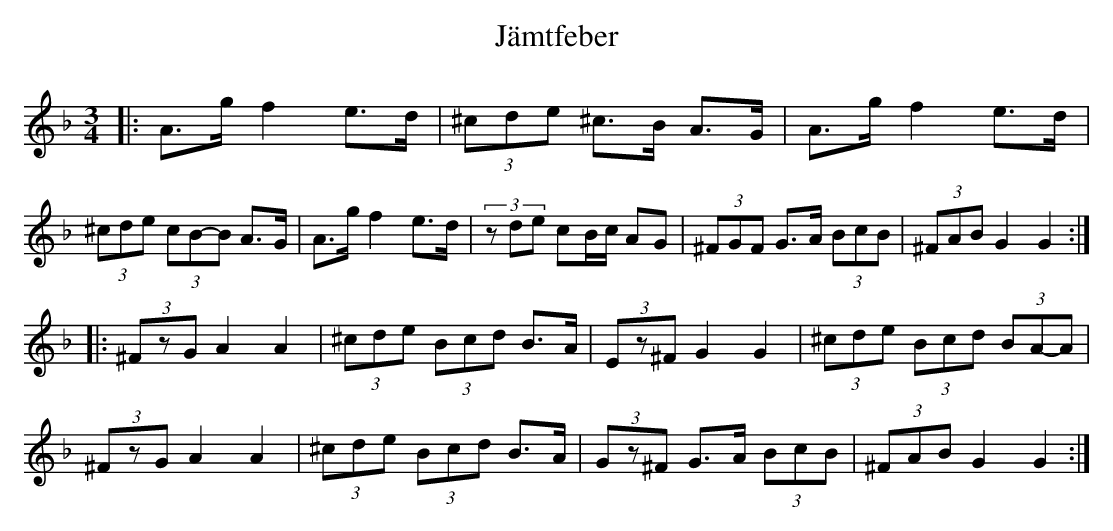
X:1
T:Jämtfeber
K: LP
O:Lägdan, Jämtland
M:3/4
L:1/8
K:Dm
|: A>g f2 e>d|(3^cde ^c>B A>G|A>g f2 e>d|(3^cde (3cB-B A>G|A>g f2 e>d|(3zde cB/c/ AG|(3^FGF G>A (3BcB|(3^FAB G2 G2  :|
|:(3^FzG A2 A2|(3^cde (3Bcd B>A|(3Ez^F G2 G2|(3^cde (3Bcd (3BA-A|
(3^FzG A2 A2|(3^cde (3Bcd B>A| (3Gz^F G>A (3BcB|(3^FAB G2 G2:|
